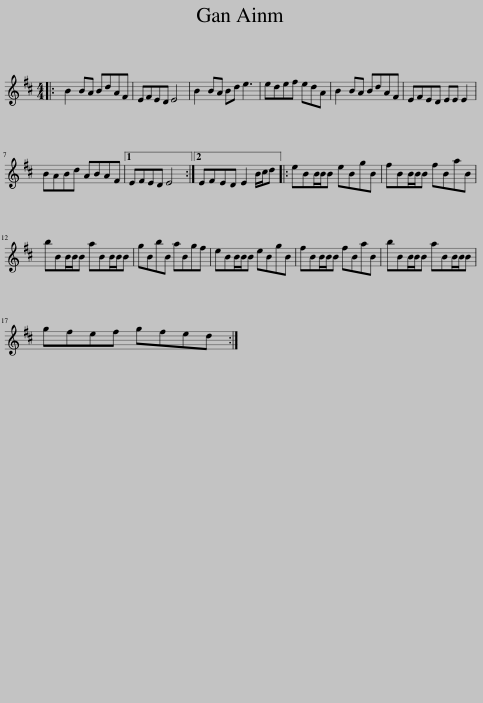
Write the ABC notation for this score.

X:1
L:1/8
M:4/4
I:linebreak $
K:D
V:1 treble
V:1
|: B2 BA BdAF | EFED E4 | B2 BA Bd e3 | edef edA | B2 BA BdAF | %5
 EFED EE E2 |$ BABd ABAF |1 EFED E4 :|2 EFED E2 B/c/d |: eBB/B/B eBgB | %10
 fBB/B/B fBaB |$ bBB/B/B aBB/B/B | gBbB aBgf | eBB/B/B eBgB | fBB/B/B fBaB | %15
 bBB/B/B aBB/B/B |$ gfef gfed :| %17
